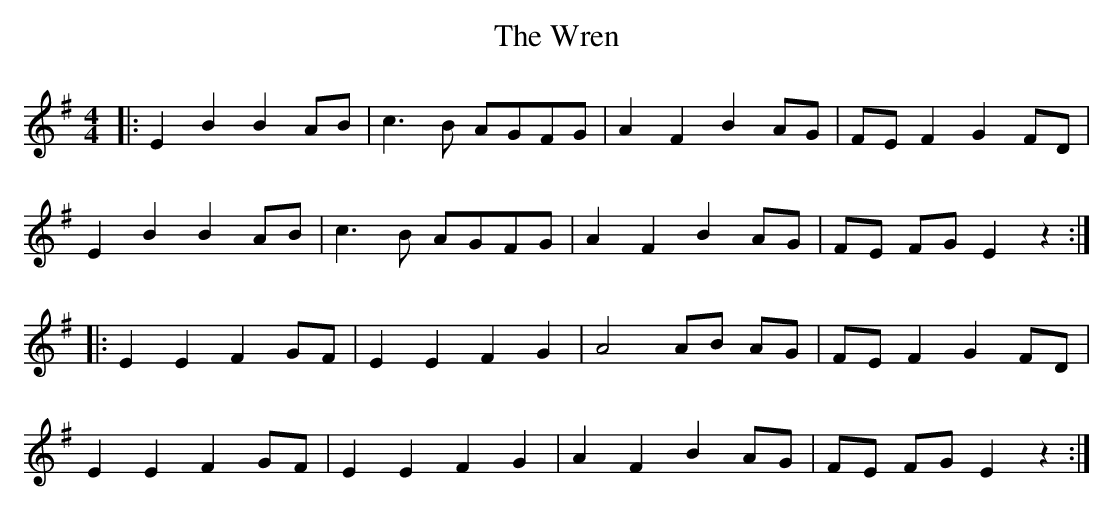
X:1
T: The Wren
M: 4/4
L: 1/8
K: Emin
|:E2B2 B2AB|c3B AGFG|A2F2 B2 AG|FE F2 G2FD|
E2B2 B2AB|c3B AGFG|A2F2 B2 AG|FE FG E2 z2:|
|:E2E2 F2GF|E2E2 F2G2|A4 AB AG|FE F2 G2FD|
E2E2 F2GF|E2E2 F2G2|A2F2 B2 AG|FE FG E2 z2:|
